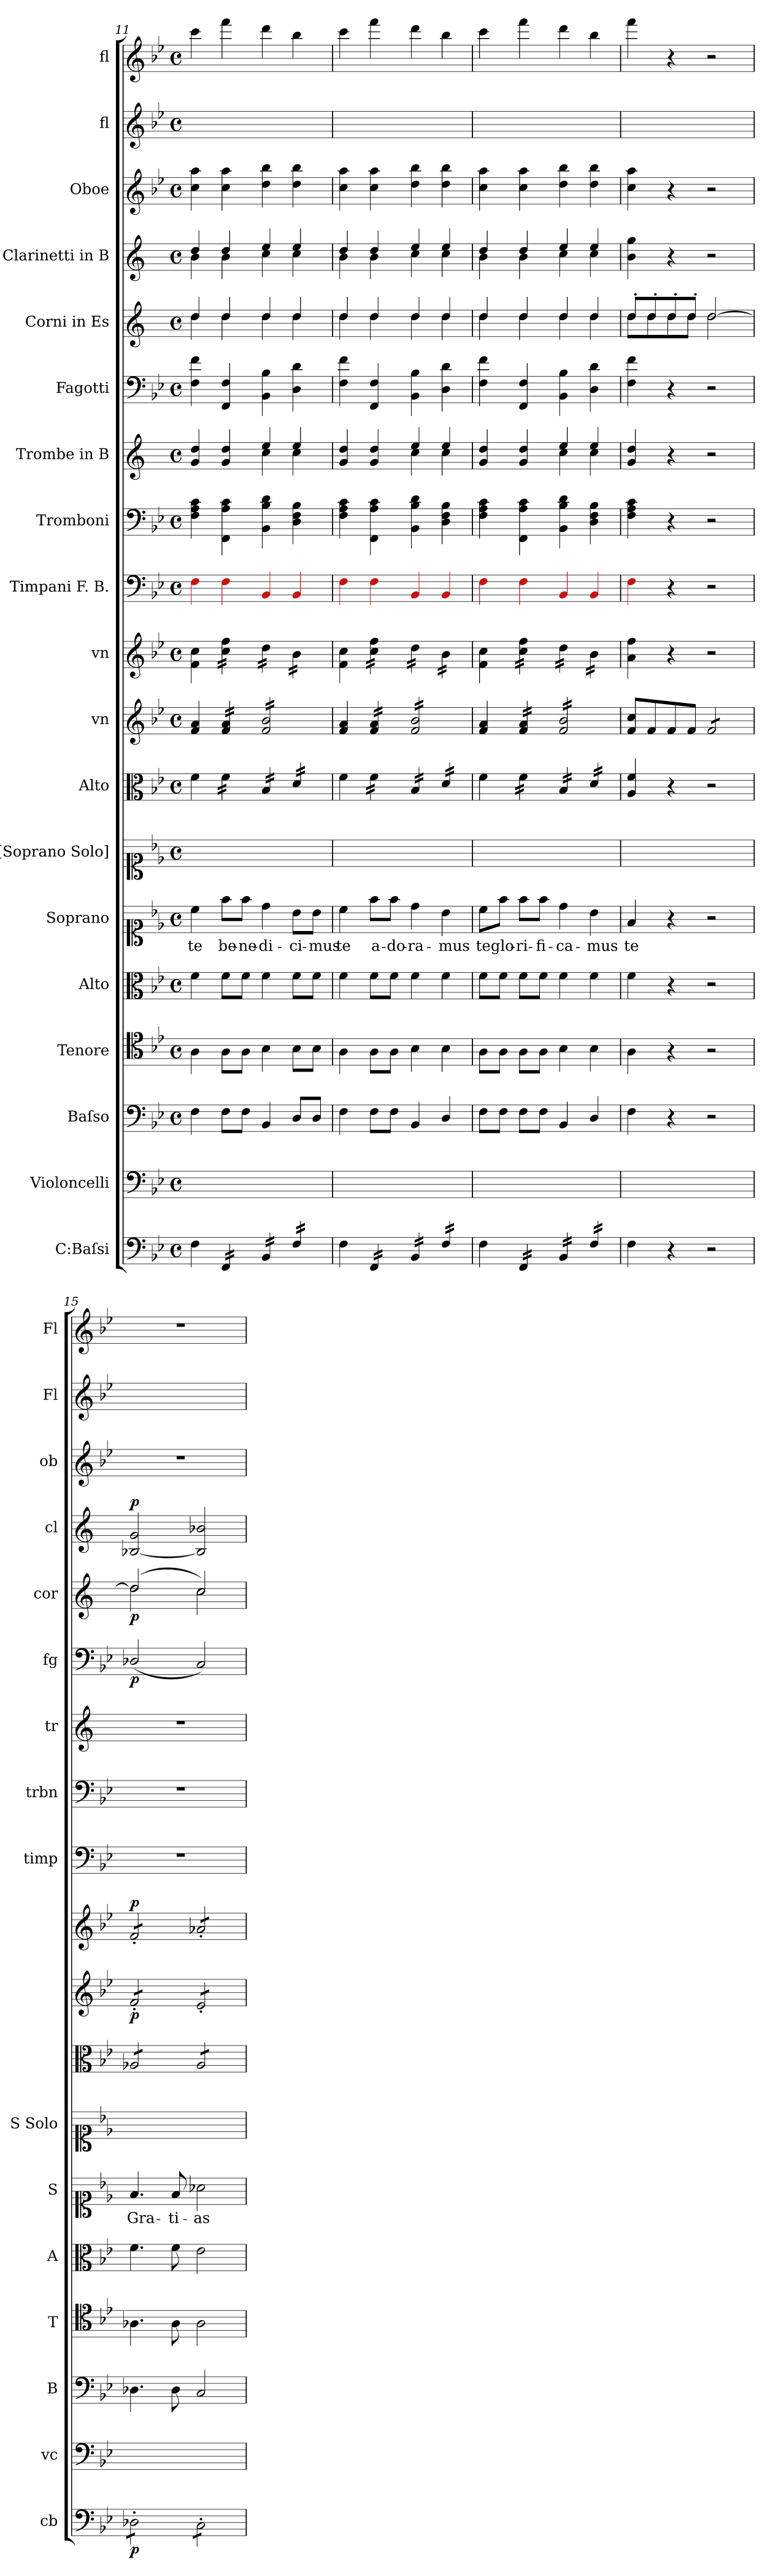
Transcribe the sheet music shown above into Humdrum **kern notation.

**kern	**dynam	**kern	**kern	**kern	**kern	**kern	**text	**kern	**kern	**kern	**dynam	**kern	**dynam	**kern	**kern	**kern	**kern	**dynam	**kern	**dynam	**kern	**dynam	**kern	**kern	**kern
*part19	*part19	*part18	*part17	*part16	*part15	*part14	*part14	*part13	*part12	*part11	*part11	*part10	*part10	*part9	*part8	*part7	*part6	*part6	*part5	*part5	*part4	*part4	*part3	*part2	*part1
*staff19	*staff19	*staff18	*staff17	*staff16	*staff15	*staff14	*staff14	*staff13	*staff12	*staff11	*staff11	*staff10	*staff10	*staff9	*staff8	*staff7	*staff6	*staff6	*staff5	*staff5	*staff4	*staff4	*staff3	*staff2	*staff1
*I"C:Baſsi	*	*I"Violoncelli	*I"Baſso	*I"Tenore	*I"Alto	*I"Soprano	*	*I"[Soprano Solo]	*I"Alto	*I"vn	*	*I"vn	*	*I"Timpani F. B.	*I"Tromboni	*I"Trombe in B	*I"Fagotti	*	*I"Corni in Es	*	*I"Clarinetti in B	*	*I"Oboe	*I"fl	*I"fl
*I'cb	*	*I'vc	*I'B	*I'T	*I'A	*I'S	*	*I'S Solo	*	*	*	*	*	*I'timp	*I'trbn	*I'tr	*I'fg	*	*I'cor	*	*I'cl	*	*I'ob	*I'Fl	*I'Fl
*clefF4	*	*clefF4	*clefF4	*clefC4	*clefC3	*clefC1	*	*clefC1	*clefC3	*clefG2	*	*clefG2	*	*clefF4	*clefF4	*clefG2	*clefF4	*	*clefG2	*	*clefG2	*	*clefG2	*clefG2	*clefG2
*	*	*	*	*	*	*	*	*	*	*	*	*	*	*	*	*ITrd1c2	*	*	*ITrd5c9	*	*ITrd1c2	*	*	*	*
*k[b-e-]	*	*k[b-e-]	*k[b-e-]	*k[b-e-]	*k[b-e-]	*k[b-e-]	*	*k[b-e-]	*k[b-e-]	*k[b-e-]	*	*k[b-e-]	*	*k[b-e-]	*k[b-e-]	*k[b-e-]	*k[b-e-]	*	*k[b-e-a-]	*	*k[b-e-]	*	*k[b-e-]	*k[b-e-]	*k[b-e-]
*M4/4	*	*M4/4	*M4/4	*M4/4	*M4/4	*M4/4	*	*M4/4	*M4/4	*M4/4	*	*M4/4	*	*M4/4	*M4/4	*M4/4	*M4/4	*	*M4/4	*	*M4/4	*	*M4/4	*M4/4	*M4/4
*met(c)	*	*met(c)	*met(c)	*met(c)	*met(c)	*met(c)	*	*met(c)	*met(c)	*met(c)	*	*met(c)	*	*met(c)	*met(c)	*met(c)	*met(c)	*	*met(c)	*	*met(c)	*	*met(c)	*met(c)	*met(c)
=11	=11	=11	=11	=11	=11	=11	=11	=11	=11	=11	=11	=11	=11	=11	=11	=11	=11	=11	=11	=11	=11	=11	=11	=11	=11
*	*	*	*	*	*	*	*	*	*	*	*	*	*	*	*	*^	*	*	*^	*	*^	*	*	*	*
4F\	.	1ryy	4F\	4A\	4f\	4cc\	te	1ryy	4f\	4f/ 4a/	.	4f\ 4cc\	.	4Rdd\	4F\ 4A\ 4c\	4f/ 4cc/	2ryy	4F\ 4f\	.	4f/	4f\	.	4cc/	4a\	.	4cc\ 4aa\	1ryy	4ccc\
*tremolo	*	*	*	*	*	*	*	*	*	*	*	*	*	*	*	*	*	*	*	*	*	*	*	*	*	*	*	*
*	*	*	*	*	*	*	*	*	*tremolo	*	*	*	*	*	*	*	*	*	*	*	*	*	*	*	*	*	*	*
*	*	*	*	*	*	*	*	*	*	*tremolo	*	*	*	*	*	*	*	*	*	*	*	*	*	*	*	*	*	*
*	*	*	*	*	*	*	*	*	*	*	*	*tremolo	*	*	*	*	*	*	*	*	*	*	*	*	*	*	*	*
16FF/LL	.	.	8F\L	8A\L	8f\L	8ff\L	be-	.	16f\LL	16f/ 16a/LL	.	16cc\ 16ff\LL	.	4Rdd\	4FF\ 4A\ 4c\	4f/ 4cc/	.	4FF/ 4F/	.	4f/	4f\	.	4cc/	4a\	.	4cc\ 4aa\	.	4fff\
16FF/	.	.	.	.	.	.	.	.	16f\	16f/ 16a/	.	16cc\ 16ff\	.	.	.	.	.	.	.	.	.	.	.	.	.	.	.	.
16FF/	.	.	8F\J	8A\J	8f\J	8ff\J	-ne-	.	16f\	16f/ 16a/	.	16cc\ 16ff\	.	.	.	.	.	.	.	.	.	.	.	.	.	.	.	.
16FF/JJ	.	.	.	.	.	.	.	.	16f\JJ	16f/ 16a/JJ	.	16cc\ 16ff\JJ	.	.	.	.	.	.	.	.	.	.	.	.	.	.	.	.
16BB-/LL	.	.	4BB-/	4B-\	4f\	4dd\	-di-	.	16B-/LL	16f/ 16b-/LL	.	16dd\LL	.	4Rg/	4BB-\ 4B-\ 4d\	4dd/	4b-\	4BB-\ 4B-\	.	4f/	4f\	.	4dd/	4b-\	.	4dd\ 4bb-\	.	4ddd\
16BB-/	.	.	.	.	.	.	.	.	16B-/	16f/ 16b-/	.	16dd\	.	.	.	.	.	.	.	.	.	.	.	.	.	.	.	.
16BB-/	.	.	.	.	.	.	.	.	16B-/	16f/ 16b-/	.	16dd\	.	.	.	.	.	.	.	.	.	.	.	.	.	.	.	.
16BB-/JJ	.	.	.	.	.	.	.	.	16B-/JJ	16f/ 16b-/	.	16dd\JJ	.	.	.	.	.	.	.	.	.	.	.	.	.	.	.	.
16F/LL	.	.	8D/L	8B-\L	8f\L	8b-\L	-ci-	.	16d/LL	16f/ 16b-/	.	16b-\LL	.	4Rg/	4D\ 4F\ 4B-\	4dd/	4b-\	4D\ 4d\	.	4f/	4f\	.	4dd/	4b-\	.	4dd\ 4bb-\	.	4bb-\
16F/	.	.	.	.	.	.	.	.	16d/	16f/ 16b-/	.	16b-\	.	.	.	.	.	.	.	.	.	.	.	.	.	.	.	.
16F/	.	.	8D/J	8B-\J	8f\J	8b-\J	-mus	.	16d/	16f/ 16b-/	.	16b-\	.	.	.	.	.	.	.	.	.	.	.	.	.	.	.	.
16F/JJ	.	.	.	.	.	.	.	.	16d/JJ	16f/ 16b-/JJ	.	16b-\JJ	.	.	.	.	.	.	.	.	.	.	.	.	.	.	.	.
*	*	*	*	*	*	*	*	*	*	*	*	*Xtremolo	*	*	*	*	*	*	*	*	*	*	*	*	*	*	*	*
*	*	*	*	*	*	*	*	*	*	*Xtremolo	*	*	*	*	*	*	*	*	*	*	*	*	*	*	*	*	*	*
*	*	*	*	*	*	*	*	*	*Xtremolo	*	*	*	*	*	*	*	*	*	*	*	*	*	*	*	*	*	*	*
*Xtremolo	*	*	*	*	*	*	*	*	*	*	*	*	*	*	*	*	*	*	*	*	*	*	*	*	*	*	*	*
=12	=12	=12	=12	=12	=12	=12	=12	=12	=12	=12	=12	=12	=12	=12	=12	=12	=12	=12	=12	=12	=12	=12	=12	=12	=12	=12	=12	=12
4F\	.	1ryy	4F\	4A\	4f\	4cc\	te	1ryy	4f\	4f/ 4a/	.	4f\ 4cc\	.	4Rdd\	4F\ 4A\ 4c\	4f/ 4cc/	2ryy	4F\ 4f\	.	4f/	4f\	.	4cc/	4a\	.	4cc\ 4aa\	1ryy	4ccc\
*tremolo	*	*	*	*	*	*	*	*	*	*	*	*	*	*	*	*	*	*	*	*	*	*	*	*	*	*	*	*
*	*	*	*	*	*	*	*	*	*tremolo	*	*	*	*	*	*	*	*	*	*	*	*	*	*	*	*	*	*	*
*	*	*	*	*	*	*	*	*	*	*tremolo	*	*	*	*	*	*	*	*	*	*	*	*	*	*	*	*	*	*
*	*	*	*	*	*	*	*	*	*	*	*	*tremolo	*	*	*	*	*	*	*	*	*	*	*	*	*	*	*	*
16FF/LL	.	.	8F\L	8A\L	8f\L	8ff\L	a-	.	16f\LL	16f/ 16a/LL	.	16cc\ 16ff\LL	.	4Rdd\	4FF\ 4A\ 4c\	4f/ 4cc/	.	4FF/ 4F/	.	4f/	4f\	.	4cc/	4a\	.	4cc\ 4aa\	.	4fff\
16FF/	.	.	.	.	.	.	.	.	16f\	16f/ 16a/	.	16cc\ 16ff\	.	.	.	.	.	.	.	.	.	.	.	.	.	.	.	.
16FF/	.	.	8F\J	8A\J	8f\J	8ff\J	-do-	.	16f\	16f/ 16a/	.	16cc\ 16ff\	.	.	.	.	.	.	.	.	.	.	.	.	.	.	.	.
16FF/JJ	.	.	.	.	.	.	.	.	16f\JJ	16f/ 16a/JJ	.	16cc\ 16ff\JJ	.	.	.	.	.	.	.	.	.	.	.	.	.	.	.	.
16BB-/LL	.	.	4BB-/	4B-\	4f\	4dd\	-ra-	.	16B-/LL	16f/ 16b-/LL	.	16dd\LL	.	4Rg/	4BB-\ 4B-\ 4d\	4dd/	4b-\	4BB-\ 4B-\	.	4f/	4f\	.	4dd/	4b-\	.	4dd\ 4bb-\	.	4ddd\
16BB-/	.	.	.	.	.	.	.	.	16B-/	16f/ 16b-/	.	16dd\	.	.	.	.	.	.	.	.	.	.	.	.	.	.	.	.
16BB-/	.	.	.	.	.	.	.	.	16B-/	16f/ 16b-/	.	16dd\	.	.	.	.	.	.	.	.	.	.	.	.	.	.	.	.
16BB-/JJ	.	.	.	.	.	.	.	.	16B-/JJ	16f/ 16b-/	.	16dd\JJ	.	.	.	.	.	.	.	.	.	.	.	.	.	.	.	.
16F/LL	.	.	4D/	4B-\	4f\	4b-\	-mus	.	16d/LL	16f/ 16b-/	.	16b-\LL	.	4Rg/	4D\ 4F\ 4B-\	4dd/	4b-\	4D\ 4d\	.	4f/	4f\	.	4dd/	4b-\	.	4dd\ 4bb-\	.	4bb-\
16F/	.	.	.	.	.	.	.	.	16d/	16f/ 16b-/	.	16b-\	.	.	.	.	.	.	.	.	.	.	.	.	.	.	.	.
16F/	.	.	.	.	.	.	.	.	16d/	16f/ 16b-/	.	16b-\	.	.	.	.	.	.	.	.	.	.	.	.	.	.	.	.
16F/JJ	.	.	.	.	.	.	.	.	16d/JJ	16f/ 16b-/JJ	.	16b-\JJ	.	.	.	.	.	.	.	.	.	.	.	.	.	.	.	.
*	*	*	*	*	*	*	*	*	*	*	*	*Xtremolo	*	*	*	*	*	*	*	*	*	*	*	*	*	*	*	*
*	*	*	*	*	*	*	*	*	*	*Xtremolo	*	*	*	*	*	*	*	*	*	*	*	*	*	*	*	*	*	*
*	*	*	*	*	*	*	*	*	*Xtremolo	*	*	*	*	*	*	*	*	*	*	*	*	*	*	*	*	*	*	*
*Xtremolo	*	*	*	*	*	*	*	*	*	*	*	*	*	*	*	*	*	*	*	*	*	*	*	*	*	*	*	*
=13	=13	=13	=13	=13	=13	=13	=13	=13	=13	=13	=13	=13	=13	=13	=13	=13	=13	=13	=13	=13	=13	=13	=13	=13	=13	=13	=13	=13
4F\	.	1ryy	8F\L	8A\L	8f\L	8cc\L	te	1ryy	4f\	4f/ 4a/	.	4f\ 4cc\	.	4Rdd\	4F\ 4A\ 4c\	4f/ 4cc/	2ryy	4F\ 4f\	.	4f/	4f\	.	4cc/	4a\	.	4cc\ 4aa\	1ryy	4ccc\
.	.	.	8F\J	8A\J	8f\J	8ff\J	glo-	.	.	.	.	.	.	.	.	.	.	.	.	.	.	.	.	.	.	.	.	.
*tremolo	*	*	*	*	*	*	*	*	*	*	*	*	*	*	*	*	*	*	*	*	*	*	*	*	*	*	*	*
*	*	*	*	*	*	*	*	*	*tremolo	*	*	*	*	*	*	*	*	*	*	*	*	*	*	*	*	*	*	*
*	*	*	*	*	*	*	*	*	*	*tremolo	*	*	*	*	*	*	*	*	*	*	*	*	*	*	*	*	*	*
*	*	*	*	*	*	*	*	*	*	*	*	*tremolo	*	*	*	*	*	*	*	*	*	*	*	*	*	*	*	*
16FF/LL	.	.	8F\L	8A\L	8f\L	8ff\L	-ri-	.	16f\LL	16f/ 16a/LL	.	16cc\ 16ff\LL	.	4Rdd\	4FF\ 4A\ 4c\	4f/ 4cc/	.	4FF/ 4F/	.	4f/	4f\	.	4cc/	4a\	.	4cc\ 4aa\	.	4fff\
16FF/	.	.	.	.	.	.	.	.	16f\	16f/ 16a/	.	16cc\ 16ff\	.	.	.	.	.	.	.	.	.	.	.	.	.	.	.	.
16FF/	.	.	8F\J	8A\J	8f\J	8ff\J	-fi-	.	16f\	16f/ 16a/	.	16cc\ 16ff\	.	.	.	.	.	.	.	.	.	.	.	.	.	.	.	.
16FF/JJ	.	.	.	.	.	.	.	.	16f\JJ	16f/ 16a/JJ	.	16cc\ 16ff\JJ	.	.	.	.	.	.	.	.	.	.	.	.	.	.	.	.
16BB-/LL	.	.	4BB-/	4B-\	4f\	4dd\	-ca-	.	16B-/LL	16f/ 16b-/LL	.	16dd\LL	.	4Rg/	4BB-\ 4B-\ 4d\	4dd/	4b-\	4BB-\ 4B-\	.	4f/	4f\	.	4dd/	4b-\	.	4dd\ 4bb-\	.	4ddd\
16BB-/	.	.	.	.	.	.	.	.	16B-/	16f/ 16b-/	.	16dd\	.	.	.	.	.	.	.	.	.	.	.	.	.	.	.	.
16BB-/	.	.	.	.	.	.	.	.	16B-/	16f/ 16b-/	.	16dd\	.	.	.	.	.	.	.	.	.	.	.	.	.	.	.	.
16BB-/JJ	.	.	.	.	.	.	.	.	16B-/JJ	16f/ 16b-/	.	16dd\JJ	.	.	.	.	.	.	.	.	.	.	.	.	.	.	.	.
16F/LL	.	.	4D/	4B-\	4f\	4b-\	-mus	.	16d/LL	16f/ 16b-/	.	16b-\LL	.	4Rg/	4D\ 4F\ 4B-\	4dd/	4b-\	4D\ 4d\	.	4f/	4f\	.	4dd/	4b-\	.	4dd\ 4bb-\	.	4bb-\
16F/	.	.	.	.	.	.	.	.	16d/	16f/ 16b-/	.	16b-\	.	.	.	.	.	.	.	.	.	.	.	.	.	.	.	.
16F/	.	.	.	.	.	.	.	.	16d/	16f/ 16b-/	.	16b-\	.	.	.	.	.	.	.	.	.	.	.	.	.	.	.	.
16F/JJ	.	.	.	.	.	.	.	.	16d/JJ	16f/ 16b-/JJ	.	16b-\JJ	.	.	.	.	.	.	.	.	.	.	.	.	.	.	.	.
*	*	*	*	*	*	*	*	*	*	*	*	*Xtremolo	*	*	*	*	*	*	*	*	*	*	*	*	*	*	*	*
*	*	*	*	*	*	*	*	*	*	*Xtremolo	*	*	*	*	*	*	*	*	*	*	*	*	*	*	*	*	*	*
*	*	*	*	*	*	*	*	*	*Xtremolo	*	*	*	*	*	*	*	*	*	*	*	*	*	*	*	*	*	*	*
*Xtremolo	*	*	*	*	*	*	*	*	*	*	*	*	*	*	*	*	*	*	*	*	*	*	*	*	*	*	*	*
*	*	*	*	*	*	*	*	*	*	*	*	*	*	*	*	*v	*v	*	*	*	*	*	*v	*v	*	*	*	*
=14	=14	=14	=14	=14	=14	=14	=14	=14	=14	=14	=14	=14	=14	=14	=14	=14	=14	=14	=14	=14	=14	=14	=14	=14	=14	=14
4F\	.	1ryy	4F\	4A\	4f\	4f/	te	1ryy	4A/ 4f/	8f/ 8cc/L	.	4a\ 4ff\	.	4Rdd\	4F\ 4A\ 4c\	4f/ 4cc/	4F\ 4f\	.	8f'/L	8f\L	.	4a\ 4ff\	.	4cc\ 4aa\	1ryy	4fff\
.	.	.	.	.	.	.	.	.	.	8f/	.	.	.	.	.	.	.	.	8f'/	8f\	.	.	.	.	.	.
4r	.	.	4r	4r	4r	4r	.	.	4r	8f/	.	4r	.	4r	4r	4r	4r	.	8f'/	8f\	.	4r	.	4r	.	4r
.	.	.	.	.	.	.	.	.	.	8f/J	.	.	.	.	.	.	.	.	8f'/J	8f\J	.	.	.	.	.	.
*	*	*	*	*	*	*	*	*	*	*tremolo	*	*	*	*	*	*	*	*	*	*	*	*	*	*	*	*
2r	.	.	2r	2r	2r	2r	.	.	2r	8f/L	.	2r	.	2r	2r	2r	2r	.	[2f/	2f\	.	2r	.	2r	.	2r
.	.	.	.	.	.	.	.	.	.	8f/	.	.	.	.	.	.	.	.	.	.	.	.	.	.	.	.
.	.	.	.	.	.	.	.	.	.	8f/	.	.	.	.	.	.	.	.	.	.	.	.	.	.	.	.
.	.	.	.	.	.	.	.	.	.	8f/J	.	.	.	.	.	.	.	.	.	.	.	.	.	.	.	.
=15	=15	=15	=15	=15	=15	=15	=15	=15	=15	=15	=15	=15	=15	=15	=15	=15	=15	=15	=15	=15	=15	=15	=15	=15	=15	=15
!	!	!	!	!	!	!	!	!	!	!	!	!	!LO:DY:a	!	!	!	!	!	!	!	!	!	!LO:DY:a	!	!	!
*tremolo	*	*	*	*	*	*	*	*	*	*	*	*	*	*	*	*	*	*	*	*	*	*	*	*	*	*
*	*	*	*	*	*	*	*	*	*tremolo	*	*	*	*	*	*	*	*	*	*	*	*	*	*	*	*	*
*	*	*	*	*	*	*	*	*	*	*	*	*tremolo	*	*	*	*	*	*	*	*	*	*	*	*	*	*
8D-X'\L	p	1ryy	4.D-X\	4.A-X\	4.f\	4.f/	Gra-	1ryy	8A-X/L	8f'/L	p	8f'/L	p	1r	1r	1r	(>2D-X/	p	(2f/]	2f\	p	[2A-X/ 2f/	p	1r	1ryy	1r
8D-X'\	.	.	.	.	.	.	.	.	8A-X/	8f'/	.	8f'/	.	.	.	.	.	.	.	.	.	.	.	.	.	.
8D-X'\	.	.	.	.	.	.	.	.	8A-X/	8f'/	.	8f'/	.	.	.	.	.	.	.	.	.	.	.	.	.	.
8D-X'\J	.	.	8D-\	8A-\	8f\	8f/	-ti-	.	8A-X/J	8f'/J	.	8f'/J	.	.	.	.	.	.	.	.	.	.	.	.	.	.
8C'\L	.	.	2C/	2A-\	2e-\	2a-X\	-as	.	8A-/L	8e-'/L	.	8a-X'/L	.	.	.	.	2C/)	.	2e-/)	2e-\	.	2A-]/ 2a-X/	.	.	.	.
8C'\	.	.	.	.	.	.	.	.	8A-/	8e-'/	.	8a-X'/	.	.	.	.	.	.	.	.	.	.	.	.	.	.
8C'\	.	.	.	.	.	.	.	.	8A-/	8e-'/	.	8a-X'/	.	.	.	.	.	.	.	.	.	.	.	.	.	.
8C'\J	.	.	.	.	.	.	.	.	8A-/J	8e-'/J	.	8a-X'/J	.	.	.	.	.	.	.	.	.	.	.	.	.	.
*	*	*	*	*	*	*	*	*	*	*	*	*Xtremolo	*	*	*	*	*	*	*	*	*	*	*	*	*	*
*	*	*	*	*	*	*	*	*	*	*Xtremolo	*	*	*	*	*	*	*	*	*	*	*	*	*	*	*	*
*	*	*	*	*	*	*	*	*	*Xtremolo	*	*	*	*	*	*	*	*	*	*	*	*	*	*	*	*	*
*Xtremolo	*	*	*	*	*	*	*	*	*	*	*	*	*	*	*	*	*	*	*	*	*	*	*	*	*	*
*	*	*	*	*	*	*	*	*	*	*	*	*	*	*	*	*	*	*	*v	*v	*	*	*	*	*	*
=	=	=	=	=	=	=	=	=	=	=	=	=	=	=	=	=	=	=	=	=	=	=	=	=	=
*-	*-	*-	*-	*-	*-	*-	*-	*-	*-	*-	*-	*-	*-	*-	*-	*-	*-	*-	*-	*-	*-	*-	*-	*-	*-
